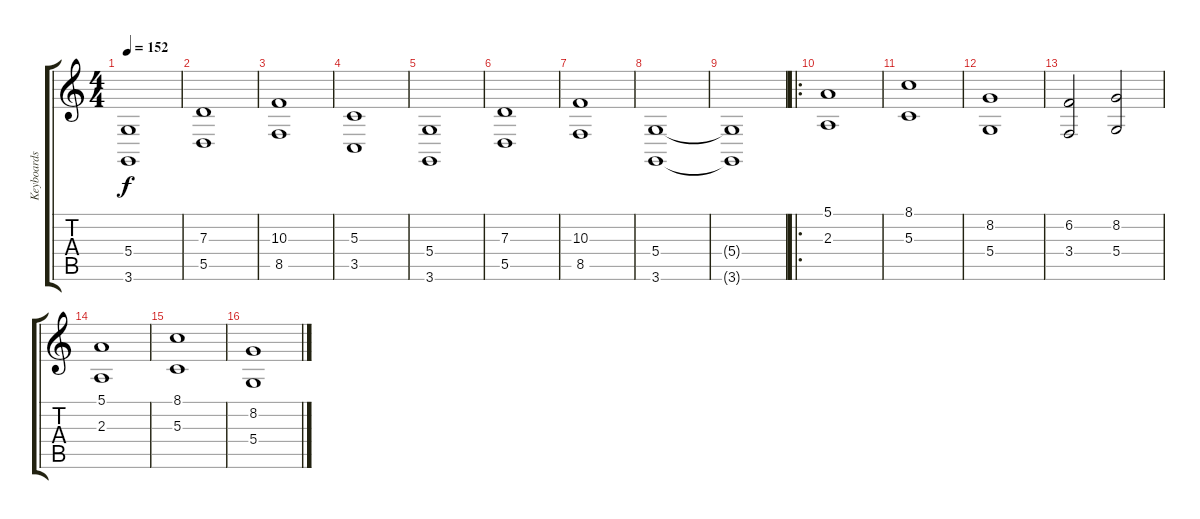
\track ("Keyboards" "Keyboards") {instrument stringensemble1}
\staff {score tabs}
\tuning (E4 B3 G3 D3 A2 E2) {hide}
\ts (4 4)
\tempo 152
\clef g2
\ks c
(5.4 3.6).1{dy f} |
(7.3 5.5).1 |
(10.3 8.5).1 |
(5.3 3.5).1 |
(5.4 3.6).1 |
(7.3 5.5).1 |
(10.3 8.5).1 |
(5.4 3.6).1 |
(5.4{t} 3.6{t}).1 |
\ro
(5.1 2.3).1 |
(8.1 5.3).1 |
(8.2 5.4).1 |
(6.2 3.4).2 (8.2 5.4).2 |
(5.1 2.3).1 |
(8.1 5.3).1 |
(8.2 5.4).1
